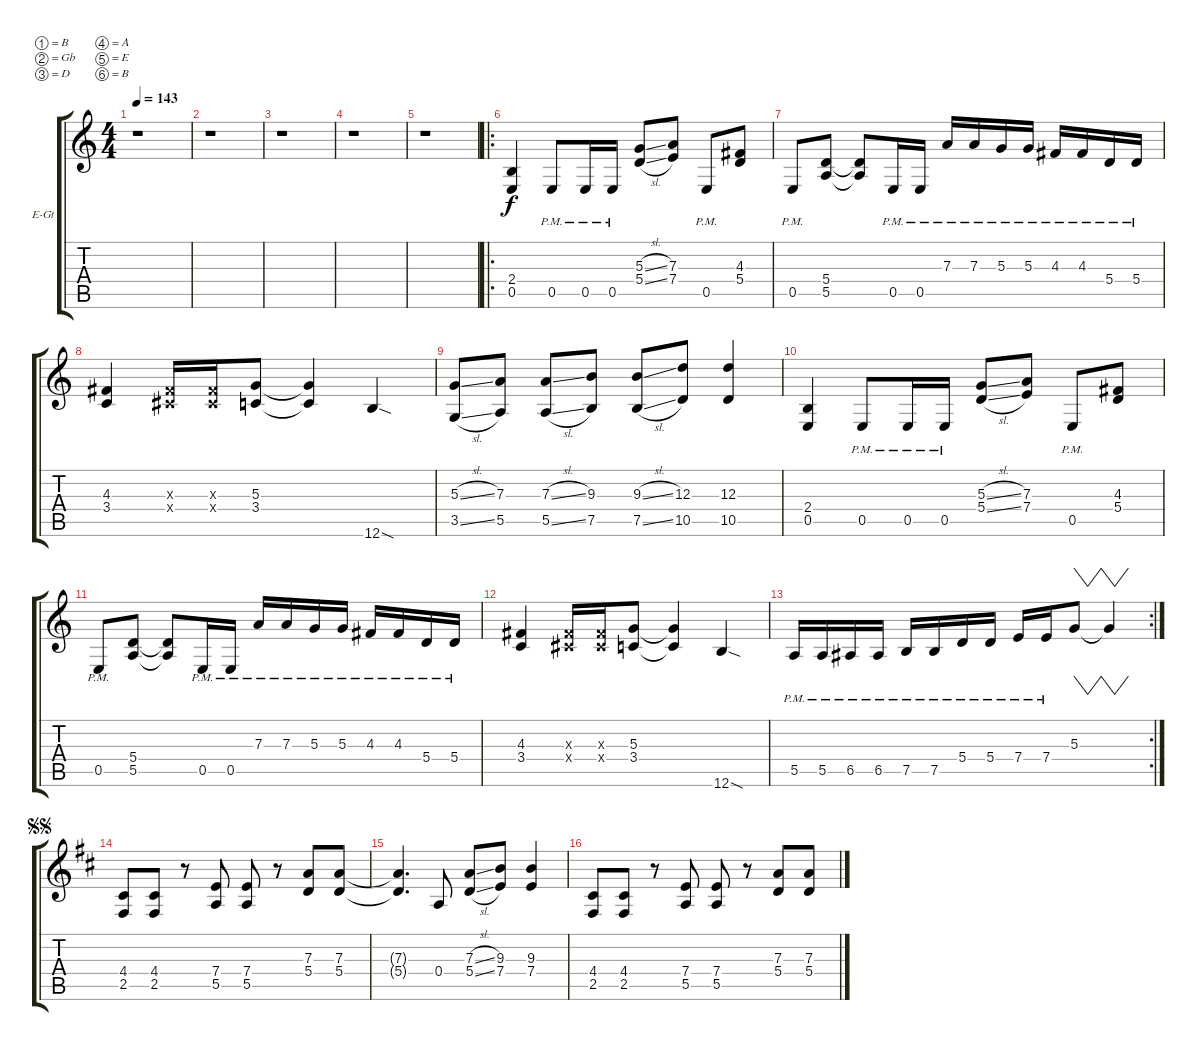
\bracketExtendMode groupsimilarinstruments
\firstSystemTrackNameOrientation horizontal
\otherSystemsTrackNameOrientation horizontal
\track ("Christopher Amott" "E-Gt") {instrument distortionguitar}
\staff {score tabs}
\tuning (B3 Gb3 D3 A2 E2 B1)
\ts (4 4)
\tempo 143
\clef g2
\ks c
r.1{dy f} |
r.1 |
r.1 |
r.1 |
r.1 |
\ro
(2.4 0.5).4 0.5{pm}.8 0.5{pm}.16 0.5{pm}.16 (5.3{sl} 5.4{sl}).8 (7.3 7.4).8 0.5{pm}.8 (4.3 5.4).8 |
0.5{pm}.8 (5.4 5.5).8 (5.4{t} 5.5{t}).8 0.5{pm}.16 0.5{pm}.16 7.3{pm}.16 7.3{pm}.16 5.3{pm}.16 5.3{pm}.16 4.3{pm}.16 4.3{pm}.16 5.4{pm}.16 5.4{pm}.16 |
(4.3 3.4).4 (4.3{x} 4.4{x}).16 (4.3{x} 4.4{x}).16 (5.3 3.4).8 (5.3{t} 3.4{t}).4 12.6{sod}.4 |
(5.3{sl} 3.5{sl}).8 (7.3 5.5).8 (7.3{sl} 5.5{sl}).8 (9.3 7.5).8 (9.3{sl} 7.5{sl}).8 (12.3 10.5).8 (12.3 10.5).4 |
(2.4 0.5).4 0.5{pm}.8 0.5{pm}.16 0.5{pm}.16 (5.3{sl} 5.4{sl}).8 (7.3 7.4).8 0.5{pm}.8 (4.3 5.4).8 |
0.5{pm}.8 (5.4 5.5).8 (5.4{t} 5.5{t}).8 0.5{pm}.16 0.5{pm}.16 7.3{pm}.16 7.3{pm}.16 5.3{pm}.16 5.3{pm}.16 4.3{pm}.16 4.3{pm}.16 5.4{pm}.16 5.4{pm}.16 |
(4.3 3.4).4 (4.3{x} 4.4{x}).16 (4.3{x} 4.4{x}).16 (5.3 3.4).8 (5.3{t} 3.4{t}).4 12.6{sod}.4 |
\rc 2
5.5{pm}.16 5.5{pm}.16 6.5{pm}.16 6.5{pm}.16 7.5{pm}.16 7.5{pm}.16 5.4{pm}.16 5.4{pm}.16 7.4{pm}.16 7.4{pm}.16 5.3.8{vw} 5.3{t}.4{vw} |
\jump segnosegno
\ks d
(4.4 2.5).8 (4.4 2.5).8 r.8 (7.4 5.5).8 (7.4 5.5).8 r.8 (7.3 5.4).8 (7.3 5.4).8 |
(7.3{t} 5.4{t}).4{d} 0.4.8 (7.3{sl} 5.4{sl}).8 (9.3 7.4).8 (9.3 7.4).4 |
(4.4 2.5).8 (4.4 2.5).8 r.8 (7.4 5.5).8 (7.4 5.5).8 r.8 (7.3 5.4).8 (7.3 5.4).8
